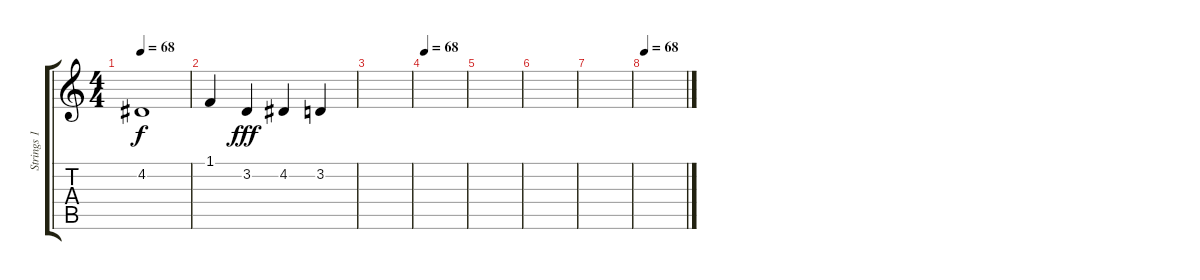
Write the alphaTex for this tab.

\track ("Strings 1" "Strings 1") {instrument stringensemble1}
\staff {score tabs}
\tuning (E4 B3 G3 D3 A2 D2) {hide}
\ts (4 4)
\tempo 68
\clef g2
\ks c
4.2.1{dy f} |
1.1.4 3.2.4{dy fff} 4.2.4 3.2.4 |
|
\tempo 68
|
|
|
|
\tempo 68
